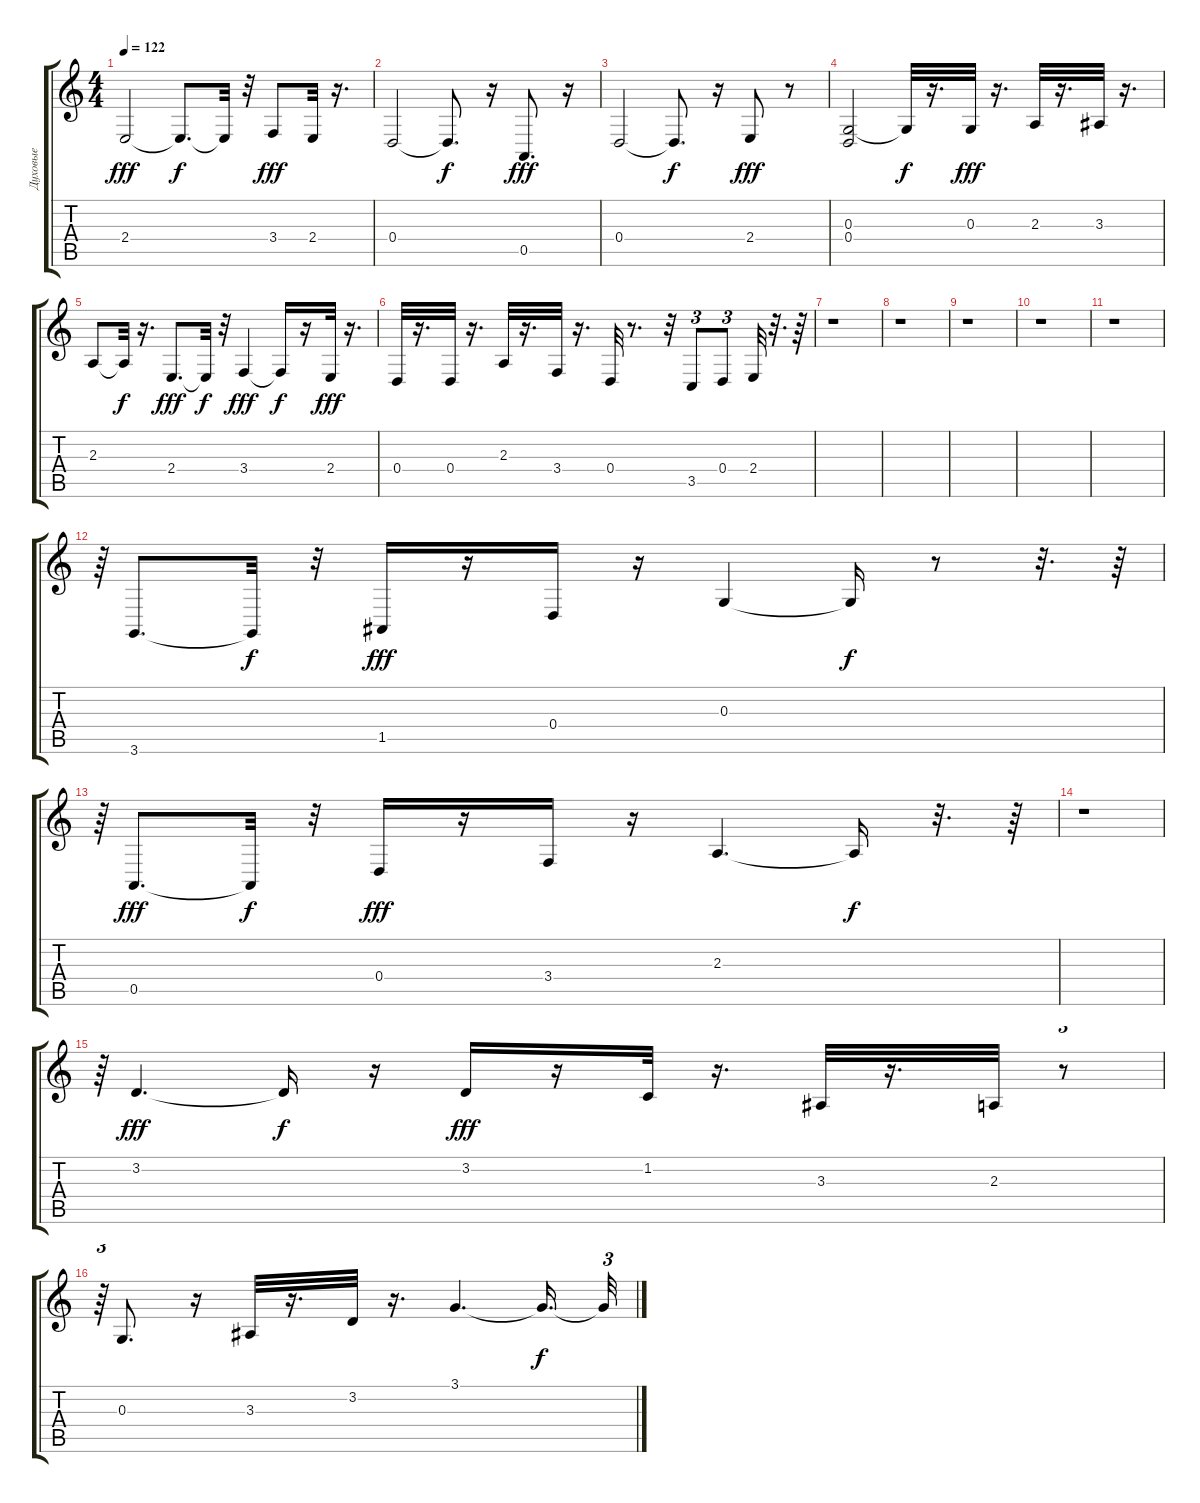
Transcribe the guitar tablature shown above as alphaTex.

\track ("Духовые" "Духовые") {instrument trombone}
\staff {score tabs}
\tuning (E4 B3 G3 D3 A2 E2) {hide}
\ts (4 4)
\tempo 122
\clef g2
\ks c
2.4.2{dy fff} 2.4{t}.8{d dy f} 2.4{t}.32 r.32 3.4.8{dy fff} 2.4.32 r.16{d} |
0.4.2 0.4{t}.8{d dy f} r.16 0.5.8{d dy fff} r.16 |
0.4.2 0.4{t}.8{d dy f} r.16 2.4.8{dy fff} r.8 |
(0.3 0.4).2 0.3{t}.32{dy f} r.16{d} 0.3.32{dy fff} r.16{d} 2.3.32 r.16{d} 3.3.32 r.16{d} |
2.3.8 2.3{t}.32{dy f} r.16{d} 2.4.8{d dy fff} 2.4{t}.32{dy f} r.32 3.4.4{dy fff} 3.4{t}.16{dy f} r.16 2.4.32{dy fff} r.16{d} |
0.4.32 r.16{d} 0.4.32 r.16{d} 2.3.32 r.16{d} 3.4.32 r.16{d} 0.4.32 r.8{d} r.32 3.5.8{tu (3 2)} 0.4.8{tu (3 2)} 2.4.32 r.32{d} r.64 |
r.1 |
r.1 |
r.1 |
r.1 |
r.1 |
r.64{tu (3 2)} 3.6.8{d} 3.6{t}.32{dy f} r.32 1.5.16{dy fff} r.16 0.4.16 r.16 0.3.4 0.3{t}.16{dy f} r.8 r.32{d} r.64 |
r.64{tu (3 2)} 0.5.8{d dy fff} 0.5{t}.32{dy f} r.32 0.4.16{dy fff} r.16 3.4.16 r.16 2.3.4{d} 2.3{t}.16{dy f} r.32{d} r.64 |
r.1 |
r.64{tu (3 2)} 3.2.4{d dy fff} 3.2{t}.16{dy f} r.16 3.2.16{dy fff} r.16 1.2.32 r.16{d} 3.3.32 r.16{d} 2.3.32 r.8{tu (3 2)} |
r.64{tu (3 2)} 0.3.8{d} r.16 3.3.32 r.16{d} 3.2.32 r.16{d} 3.1.4{d} 3.1{t}.16{d dy f} 3.1{t}.32{tu (3 2)}
